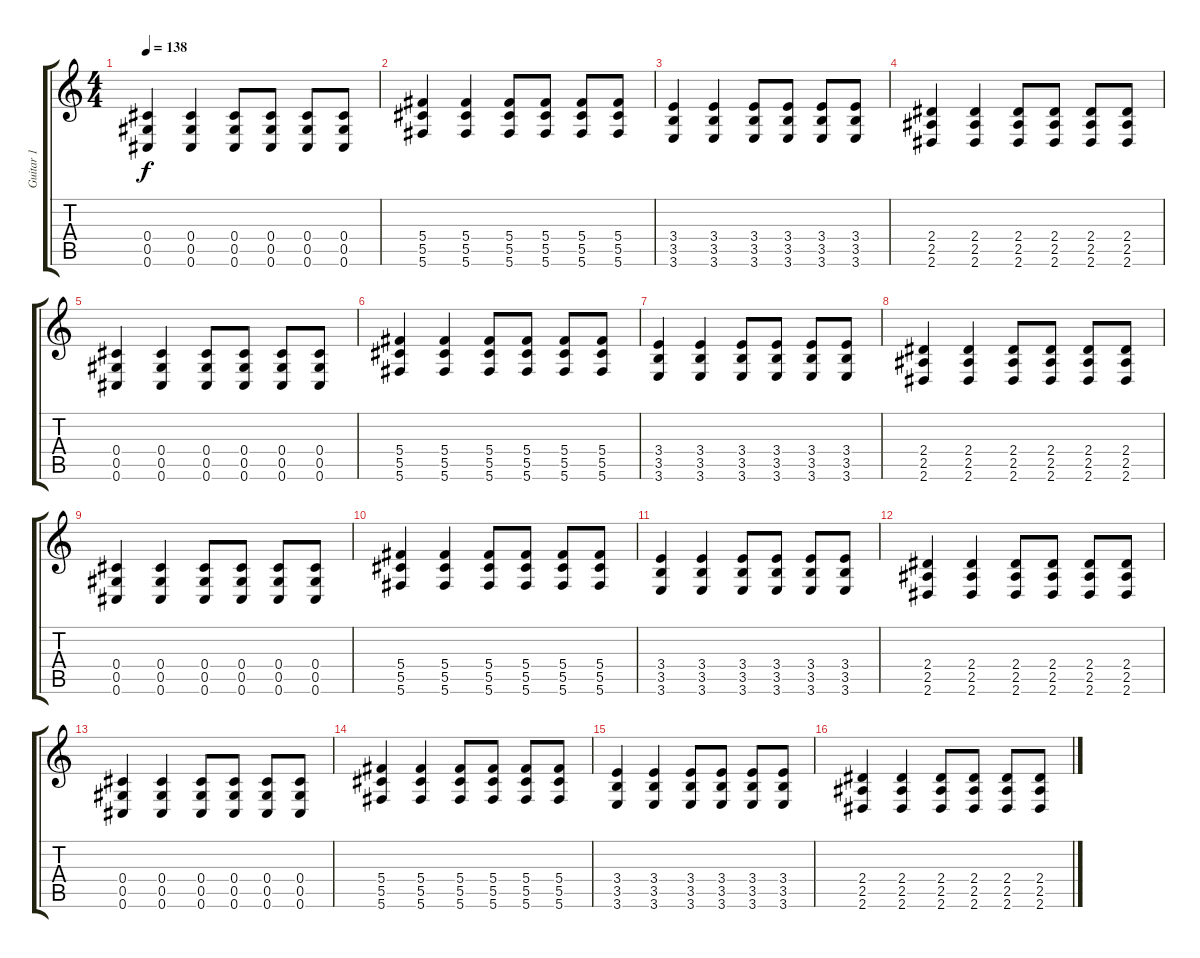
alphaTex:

\track ("Guitar 1" "Guitar 1") {instrument distortionguitar}
\staff {score tabs}
\tuning (Eb4 Bb3 Gb3 Db3 Ab2 Db2) {hide}
\ts (4 4)
\tempo 138
\clef g2
\ks c
(0.4 0.5 0.6).4{dy f} (0.4 0.5 0.6).4 (0.4 0.5 0.6).8 (0.4 0.5 0.6).8 (0.4 0.5 0.6).8 (0.4 0.5 0.6).8 |
(5.4 5.5 5.6).4 (5.4 5.5 5.6).4 (5.4 5.5 5.6).8 (5.4 5.5 5.6).8 (5.4 5.5 5.6).8 (5.4 5.5 5.6).8 |
(3.4 3.5 3.6).4 (3.4 3.5 3.6).4 (3.4 3.5 3.6).8 (3.4 3.5 3.6).8 (3.4 3.5 3.6).8 (3.4 3.5 3.6).8 |
(2.4 2.5 2.6).4 (2.4 2.5 2.6).4 (2.4 2.5 2.6).8 (2.4 2.5 2.6).8 (2.4 2.5 2.6).8 (2.4 2.5 2.6).8 |
(0.4 0.5 0.6).4 (0.4 0.5 0.6).4 (0.4 0.5 0.6).8 (0.4 0.5 0.6).8 (0.4 0.5 0.6).8 (0.4 0.5 0.6).8 |
(5.4 5.5 5.6).4 (5.4 5.5 5.6).4 (5.4 5.5 5.6).8 (5.4 5.5 5.6).8 (5.4 5.5 5.6).8 (5.4 5.5 5.6).8 |
(3.4 3.5 3.6).4 (3.4 3.5 3.6).4 (3.4 3.5 3.6).8 (3.4 3.5 3.6).8 (3.4 3.5 3.6).8 (3.4 3.5 3.6).8 |
(2.4 2.5 2.6).4 (2.4 2.5 2.6).4 (2.4 2.5 2.6).8 (2.4 2.5 2.6).8 (2.4 2.5 2.6).8 (2.4 2.5 2.6).8 |
(0.4 0.5 0.6).4 (0.4 0.5 0.6).4 (0.4 0.5 0.6).8 (0.4 0.5 0.6).8 (0.4 0.5 0.6).8 (0.4 0.5 0.6).8 |
(5.4 5.5 5.6).4 (5.4 5.5 5.6).4 (5.4 5.5 5.6).8 (5.4 5.5 5.6).8 (5.4 5.5 5.6).8 (5.4 5.5 5.6).8 |
(3.4 3.5 3.6).4 (3.4 3.5 3.6).4 (3.4 3.5 3.6).8 (3.4 3.5 3.6).8 (3.4 3.5 3.6).8 (3.4 3.5 3.6).8 |
(2.4 2.5 2.6).4 (2.4 2.5 2.6).4 (2.4 2.5 2.6).8 (2.4 2.5 2.6).8 (2.4 2.5 2.6).8 (2.4 2.5 2.6).8 |
(0.4 0.5 0.6).4 (0.4 0.5 0.6).4 (0.4 0.5 0.6).8 (0.4 0.5 0.6).8 (0.4 0.5 0.6).8 (0.4 0.5 0.6).8 |
(5.4 5.5 5.6).4 (5.4 5.5 5.6).4 (5.4 5.5 5.6).8 (5.4 5.5 5.6).8 (5.4 5.5 5.6).8 (5.4 5.5 5.6).8 |
(3.4 3.5 3.6).4 (3.4 3.5 3.6).4 (3.4 3.5 3.6).8 (3.4 3.5 3.6).8 (3.4 3.5 3.6).8 (3.4 3.5 3.6).8 |
(2.4 2.5 2.6).4 (2.4 2.5 2.6).4 (2.4 2.5 2.6).8 (2.4 2.5 2.6).8 (2.4 2.5 2.6).8 (2.4 2.5 2.6).8
